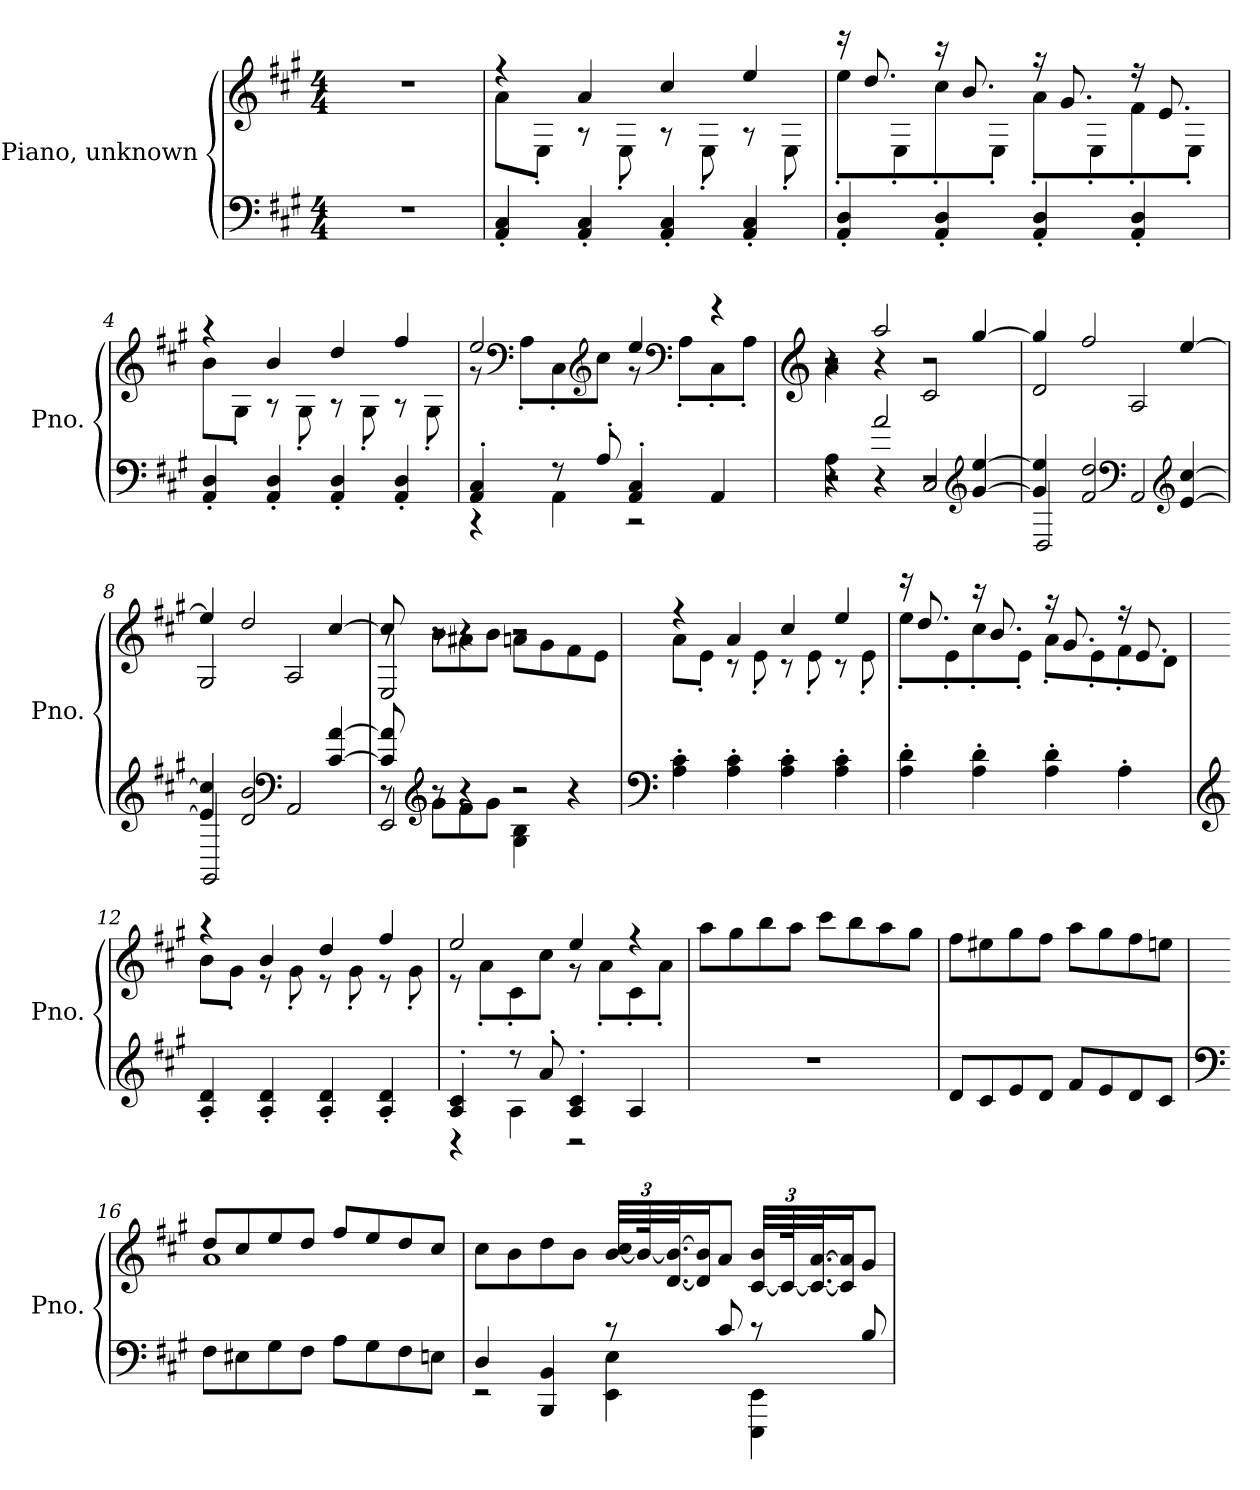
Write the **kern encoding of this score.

**kern	**kern
*part1	*part1
*staff2	*staff1
*I"Piano, unknown	*
*I'Pno.	*
*clefF4	*clefG2
*k[f#c#g#]	*k[f#c#g#]
*M4/4	*M4/4
*MM120	*MM120
=1	=1
1r	1r
=2	=2
*	*^
4AA/' 4C#/'	4r	8a\L
.	.	8E'\J
4AA/' 4C#/'	4a/	8r
.	.	8E'\
4AA/' 4C#/'	4cc#/	8r
.	.	8E'\
4AA/' 4C#/'	4ee/	8r
.	.	8E'\
=3	=3	=3
4AA/' 4D/'	16r	8ee'\L
.	8.dd/	.
.	.	8E'\
4AA/' 4D/'	16r	8cc#'\
.	8.b/	.
.	.	8E'\J
4AA/' 4D/'	16r	8a'\L
.	8.g#/	.
.	.	8E'\
4AA/' 4D/'	16r	8f#'\
.	8.e/	.
.	.	8E'\J
=4	=4	=4
4AA/' 4D/'	4r	8b\L
.	.	8G#'\J
4AA/' 4D/'	4b/	8r
.	.	8G#'\
4AA/' 4D/'	4dd/	8r
.	.	8G#'\
4AA/' 4D/'	4ff#/	8r
.	.	8G#'\
!!LO:LB:g=z	!!
=5	=5	=5
*^	*	*
4AA/' 4C#/'	4r	2ee/	8r
*	*	*clefF4	*
.	.	.	8A'\L
8r	4AA\	.	8C#'\
*	*	*clefG2	*
8A'/	.	.	8cc#\J
4AA/' 4C#/'	2r	4ee/	8r
*	*	*clefF4	*
.	.	.	8A'\L
4AA/	.	4r	8C#'\
.	.	.	8A'\J
*v	*v	*	*
*	*v	*v
=6	=6
*	*clefG2
*^	*^
*	*^	*	*^
4r	4A\	2r	4r	4a\	2r
2a/	4r	.	2aa/	4r	.
.	2r	2C#/	.	2r	2c#/
*clefG2	*	*	*	*	*
[4g#/ [4ee/	.	.	[4gg#/	.	.
*	*v	*v	*	*	*
*	*	*	*v	*v
=7	=7	=7	=7
4g#/] 4ee/]	2D/	4gg#/]	2d/
2f#/ 2dd/	.	2ff#/	.
*clefF4	*	*	*
.	2AA/	.	2A/
*clefG2	*	*	*
[4e/ [4cc#/	.	[4ee/	.
=8	=8	=8	=8
4e/] 4cc#/]	2GG#/	4ee/]	2G#/
2d/ 2b/	.	2dd/	.
*clefF4	*	*	*
.	2AA/	.	2A/
[4c#/ [4a/	.	[4cc#/	.
!!LO:LB:g=z
=9	=9	=9	=9
*	*^	*	*^
8c#/] 8a/]	8r	2EE/	8cc#/]	8r	2E/
*clefG2	*	*	*	*	*
8r	8g#\L	.	8r	8b\L	.
4r	8f#\	.	4r	8a#X\	.
.	8g#\J	.	.	8b\J	.
2r	4G#\ 4B\	2r	2r	8an\L	2r
.	.	.	.	8g#\	.
.	4r	.	.	8f#\	.
.	.	.	.	8e\J	.
*v	*v	*v	*	*	*
*	*v	*v	*v
=10	=10
*clefF4	*
*	*^
4A\' 4c#\'	4r	8a\L
.	.	8e'\J
4A\' 4c#\'	4a/	8r
.	.	8e'\
4A\' 4c#\'	4cc#/	8r
.	.	8e'\
4A\' 4c#\'	4ee/	8r
.	.	8e'\
=11	=11	=11
4A\' 4d\'	16r	8ee'\L
.	8.dd/	.
.	.	8e'\
4A\' 4d\'	16r	8cc#'\
.	8.b/	.
.	.	8e'\J
4A\' 4d\'	16r	8a'\L
.	8.g#/	.
.	.	8e'\
4A'\	16r	8f#'\
.	8.e/	.
.	.	8d\J
!!LO:LB:g=z	!!
=12	=12	=12
*clefG2	*	*
4A/' 4d/'	4r	8b\L
.	.	8g#'\J
4A/' 4d/'	4b/	8r
.	.	8g#'\
4A/' 4d/'	4dd/	8r
.	.	8g#'\
4A/' 4d/'	4ff#/	8r
.	.	8g#'\
=13	=13	=13
*^	*	*
4A/' 4c#/'	4r	2ee/	8r
.	.	.	8a'\L
8r	4A\	.	8c#'\
8a'/	.	.	8cc#\J
4A/' 4c#/'	2r	4ee/	8r
.	.	.	8a'\L
4A/	.	4r	8c#'\
.	.	.	8a'\J
*v	*v	*	*
*	*v	*v
=14	=14
1r	8aa\L
.	8gg#\
.	8bb\
.	8aa\J
.	8ccc#\L
.	8bb\
.	8aa\
.	8gg#\J
=15	=15
8d/L	8ff#\L
8c#/	8ee#X\
8e/	8gg#\
8d/J	8ff#\J
8f#/L	8aa\L
8e/	8gg#\
8d/	8ff#\
8c#/J	8een\J
!!LO:LB:g=z
=16	=16
*clefF4	*
*	*^
8F#\L	8dd/L	1a
8E#X\	8cc#/	.
8G#\	8ee/	.
8F#\J	8dd/J	.
8A\L	8ff#/L	.
8G#\	8ee/	.
8F#\	8dd/	.
8En\J	8cc#/J	.
*	*v	*v
=17	=17
*^	*
4D/	2r	8cc#\L
.	.	8b\
4BBB/ 4BB/	.	8dd\
.	.	8b\J
*	*	*Xbrackettup
8r	4EE\ 4E\	[48b/ 48cc#/LLL
.	.	96b/K_
.	.	[48.d/ 48.b/_J
.	.	16d/] 16b/]J
8c#/	.	8a/J
8r	4EEE\ 4EE\	[48c#/ 48b/LLL
.	.	96c#/K_
.	.	48.c#/_ [48.a/J
.	.	16c#/] 16a/]J
8B/	.	8g#/J
*v	*v	*
=	=
*-	*-
